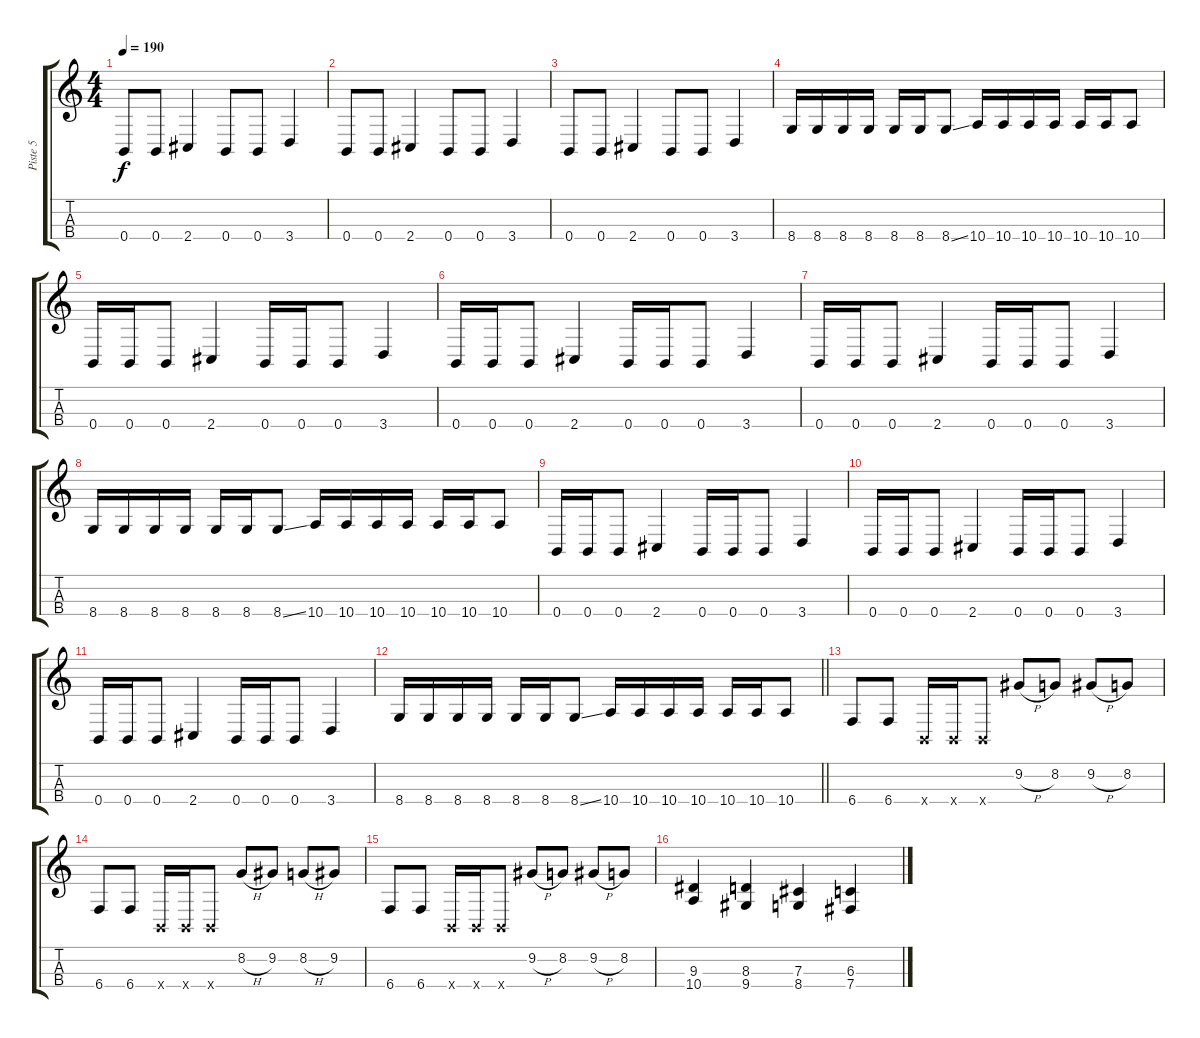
\track ("Piste 5" "Piste 5") {instrument electricbasspick}
\staff {score tabs}
\tuning (E3 B2 Gb2 B1) {hide}
\ts (4 4)
\tempo 190
\clef g2
\ks c
0.4.8{dy f} 0.4.8 2.4.4 0.4.8 0.4.8 3.4.4 |
0.4.8 0.4.8 2.4.4 0.4.8 0.4.8 3.4.4 |
0.4.8 0.4.8 2.4.4 0.4.8 0.4.8 3.4.4 |
8.4.16 8.4.16 8.4.16 8.4.16 8.4.16 8.4.16 8.4{ss}.8 10.4.16 10.4.16 10.4.16 10.4.16 10.4.16 10.4.16 10.4.8 |
0.4.16 0.4.16 0.4.8 2.4.4 0.4.16 0.4.16 0.4.8 3.4.4 |
0.4.16 0.4.16 0.4.8 2.4.4 0.4.16 0.4.16 0.4.8 3.4.4 |
0.4.16 0.4.16 0.4.8 2.4.4 0.4.16 0.4.16 0.4.8 3.4.4 |
8.4.16 8.4.16 8.4.16 8.4.16 8.4.16 8.4.16 8.4{ss}.8 10.4.16 10.4.16 10.4.16 10.4.16 10.4.16 10.4.16 10.4.8 |
0.4.16 0.4.16 0.4.8 2.4.4 0.4.16 0.4.16 0.4.8 3.4.4 |
0.4.16 0.4.16 0.4.8 2.4.4 0.4.16 0.4.16 0.4.8 3.4.4 |
0.4.16 0.4.16 0.4.8 2.4.4 0.4.16 0.4.16 0.4.8 3.4.4 |
\barLineRight lightlight
8.4.16 8.4.16 8.4.16 8.4.16 8.4.16 8.4.16 8.4{ss}.8 10.4.16 10.4.16 10.4.16 10.4.16 10.4.16 10.4.16 10.4.8 |
6.4.8 6.4.8 0.4{x}.16 0.4{x}.16 0.4{x}.8 9.2{h}.8 8.2.8 9.2{h}.8 8.2.8 |
6.4.8 6.4.8 0.4{x}.16 0.4{x}.16 0.4{x}.8 8.2{h}.8 9.2.8 8.2{h}.8 9.2.8 |
6.4.8 6.4.8 0.4{x}.16 0.4{x}.16 0.4{x}.8 9.2{h}.8 8.2.8 9.2{h}.8 8.2.8 |
(9.3 10.4).4 (8.3 9.4).4 (7.3 8.4).4 (6.3 7.4).4
